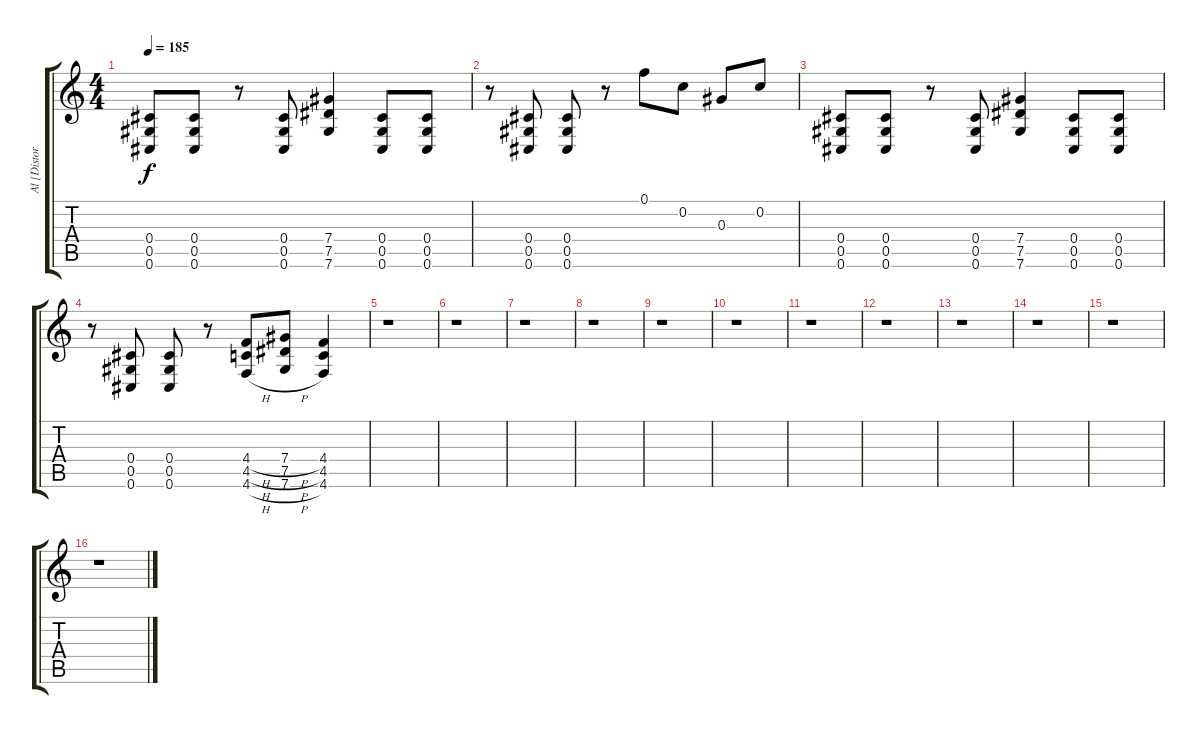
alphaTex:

\track ("Al [Distortion]" "Al [Distor") {instrument distortionguitar}
\staff {score tabs}
\tuning (F4 C4 Ab3 Db3 Ab2 Db2) {hide}
\ts (4 4)
\tempo 185
\clef g2
\ks c
(0.4 0.5 0.6).8{dy f} (0.4 0.5 0.6).8 r.8 (0.4 0.5 0.6).8 (7.4 7.5 7.6).4 (0.4 0.5 0.6).8 (0.4 0.5 0.6).8 |
r.8 (0.4 0.5 0.6).8 (0.4 0.5 0.6).8 r.8 0.1.8 0.2.8 0.3.8 0.2.8 |
(0.4 0.5 0.6).8 (0.4 0.5 0.6).8 r.8 (0.4 0.5 0.6).8 (7.4 7.5 7.6).4 (0.4 0.5 0.6).8 (0.4 0.5 0.6).8 |
r.8 (0.4 0.5 0.6).8 (0.4 0.5 0.6).8 r.8 (4.4{h} 4.5{h} 4.6{h}).8 (7.4{h} 7.5{h} 7.6{h}).8 (4.4 4.5 4.6).4 |
r.1 |
r.1 |
r.1 |
r.1 |
r.1 |
r.1 |
r.1 |
r.1 |
r.1 |
r.1 |
r.1 |
r.1
